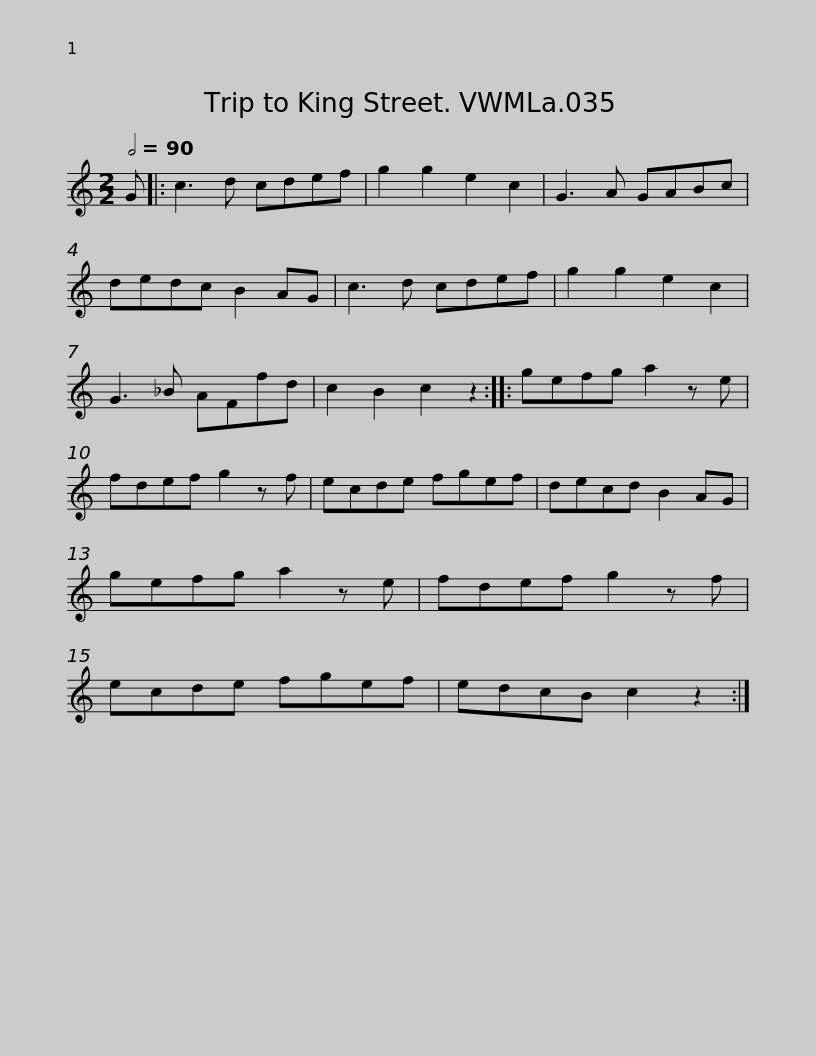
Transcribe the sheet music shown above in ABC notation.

X:1
L:1/8
Q:1/2=90
M:2/2
I:linebreak $
K:C
V:1 treble
V:1
 G |: c3 d cdef | g2 g2 e2 c2 | G3 A GABc | dedc B2 AG | %5
 c3 d cdef | g2 g2 e2 c2 | G3 _B AFfd |$ c2 B2 c2 z2 :: gefg a2 z e | %10
 fdef g2 z f | ecde fgef | decd B2 AG | gefg a2 z e |$ fdef g2 z f | %15
 ecde fgef | edcB c2 z2 :| %17
